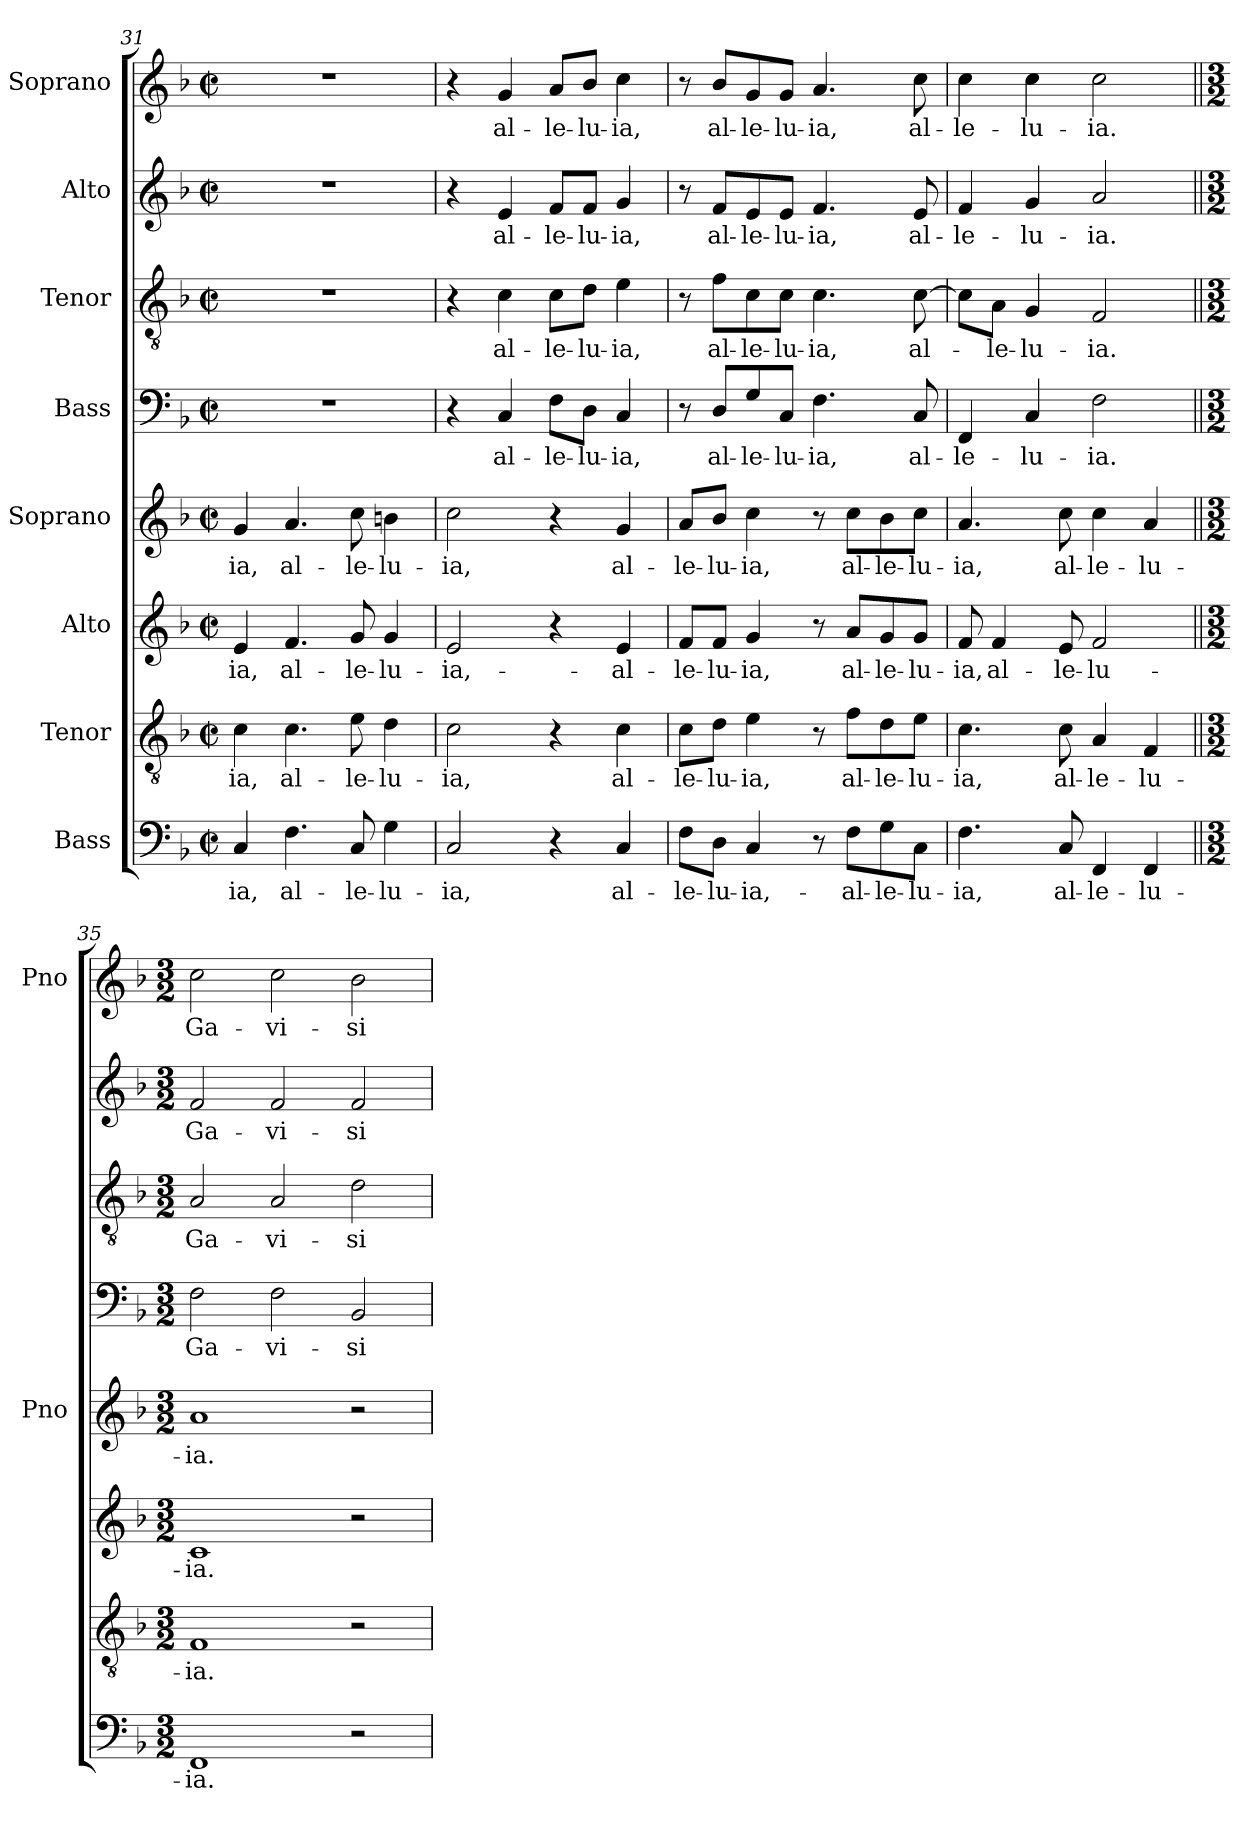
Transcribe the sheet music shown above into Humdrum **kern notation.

**kern	**text	**kern	**text	**kern	**text	**kern	**text	**kern	**text	**kern	**text	**kern	**text	**kern	**text
*part8	*part8	*part7	*part7	*part6	*part6	*part5	*part5	*part4	*part4	*part3	*part3	*part2	*part2	*part1	*part1
*staff8	*staff8	*staff7	*staff7	*staff6	*staff6	*staff5	*staff5	*staff4	*staff4	*staff3	*staff3	*staff2	*staff2	*staff1	*staff1
*I"Bass	*	*I"Tenor	*	*I"Alto	*	*I"Soprano	*	*I"Bass	*	*I"Tenor	*	*I"Alto	*	*I"Soprano	*
*	*	*	*	*	*	*I'Pno	*	*	*	*	*	*	*	*I'Pno	*
*clefF4	*	*clefGv2	*	*clefG2	*	*clefG2	*	*clefF4	*	*clefGv2	*	*clefG2	*	*clefG2	*
*k[b-]	*	*k[b-]	*	*k[b-]	*	*k[b-]	*	*k[b-]	*	*k[b-]	*	*k[b-]	*	*k[b-]	*
*F:	*	*F:	*	*F:	*	*F:	*	*F:	*	*F:	*	*F:	*	*F:	*
*M2/2	*	*M2/2	*	*M2/2	*	*M2/2	*	*M2/2	*	*M2/2	*	*M2/2	*	*M2/2	*
*met(c|)	*	*met(c|)	*	*met(c|)	*	*met(c|)	*	*met(c|)	*	*met(c|)	*	*met(c|)	*	*met(c|)	*
=31	=31	=31	=31	=31	=31	=31	=31	=31	=31	=31	=31	=31	=31	=31	=31
4C/	-ia,	4c\	-ia,	4e/	-ia,	4g/	-ia,	1r	.	1r	.	1r	.	1r	.
4.F\	al-	4.c\	al-	4.f/	al-	4.a/	al-	.	.	.	.	.	.	.	.
8C/	-le-	8e\	-le-	8g/	-le-	8cc\	-le-	.	.	.	.	.	.	.	.
4G\	-lu-	4d\	-lu-	4g/	-lu-	4bn\	-lu-	.	.	.	.	.	.	.	.
=32	=32	=32	=32	=32	=32	=32	=32	=32	=32	=32	=32	=32	=32	=32	=32
2C/	-ia,	2c\	-ia,	2e/	-ia,-	2cc\	-ia,	4r	.	4r	.	4r	.	4r	.
.	.	.	.	.	.	.	.	4C/	al-	4c\	al-	4e/	al-	4g/	al-
4r	.	4r	.	4r	.	4r	.	8F\L	-le-	8c\L	-le-	8f/L	-le-	8a/L	-le-
.	.	.	.	.	.	.	.	8D\J	-lu-	8d\J	-lu-	8f/J	-lu-	8b-/J	-lu-
4C/	al-	4c\	al-	4e/	-al-	4g/	al-	4C/	-ia,	4e\	-ia,	4g/	-ia,	4cc\	-ia,
!!LO:LB:g=z
=33	=33	=33	=33	=33	=33	=33	=33	=33	=33	=33	=33	=33	=33	=33	=33
8F\L	-le-	8c\L	-le-	8f/L	-le-	8a/L	-le-	8r	.	8r	.	8r	.	8r	.
8D\J	-lu-	8d\J	-lu-	8f/J	-lu-	8b-/J	-lu-	8D/L	al-	8f\L	al-	8f/L	al-	8b-/L	al-
4C/	-ia,-	4e\	-ia,	4g/	-ia,	4cc\	-ia,	8G/	-le-	8c\	-le-	8e/	-le-	8g/	-le-
.	.	.	.	.	.	.	.	8C/J	-lu-	8c\J	-lu-	8e/J	-lu-	8g/J	-lu-
8r	.	8r	.	8r	.	8r	.	4.F\	-ia,	4.c\	-ia,	4.f/	-ia,	4.a/	-ia,
8F\L	-al-	8f\L	al-	8a/L	al-	8cc\L	al-	.	.	.	.	.	.	.	.
8G\	-le-	8d\	-le-	8g/	-le-	8b-\	-le-	.	.	.	.	.	.	.	.
8C\J	-lu-	8e\J	-lu-	8g/J	-lu-	8cc\J	-lu-	8C/	al-	[8c\	al-	8e/	al-	8cc\	al-
=34	=34	=34	=34	=34	=34	=34	=34	=34	=34	=34	=34	=34	=34	=34	=34
4.F\	-ia,	4.c\	-ia,	8f/	-ia,	4.a/	-ia,	4FF/	-le-	8c\L]	.	4f/	-le-	4cc\	-le-
.	.	.	.	4f/	al-	.	.	.	.	8A\J	-le-	.	.	.	.
.	.	.	.	.	.	.	.	4C/	-lu-	4G/	-lu-	4g/	-lu-	4cc\	-lu-
8C/	al-	8c\	al-	8e/	-le-	8cc\	al-	.	.	.	.	.	.	.	.
4FF/	-le-	4A/	-le-	2f/	-lu-	4cc\	-le-	2F\	-ia.	2F/	-ia.	2a/	-ia.	2cc\	-ia.
4FF/	-lu-	4F/	-lu-	.	.	4a/	-lu-	.	.	.	.	.	.	.	.
=35||	=35||	=35||	=35||	=35||	=35||	=35||	=35||	=35||	=35||	=35||	=35||	=35||	=35||	=35||	=35||
*M3/2	*	*M3/2	*	*M3/2	*	*M3/2	*	*M3/2	*	*M3/2	*	*M3/2	*	*M3/2	*
1FF	-ia.	1F	-ia.	1c	-ia.	1a	-ia.	2F\	Ga-	2A/	Ga-	2f/	Ga-	2cc\	Ga-
.	.	.	.	.	.	.	.	2F\	-vi-	2A/	-vi-	2f/	-vi-	2cc\	-vi-
2r	.	2r	.	2r	.	2r	.	2BB-/	-si	2d\	-si	2f/	-si	2b-\	-si
=	=	=	=	=	=	=	=	=	=	=	=	=	=	=	=
*-	*-	*-	*-	*-	*-	*-	*-	*-	*-	*-	*-	*-	*-	*-	*-
